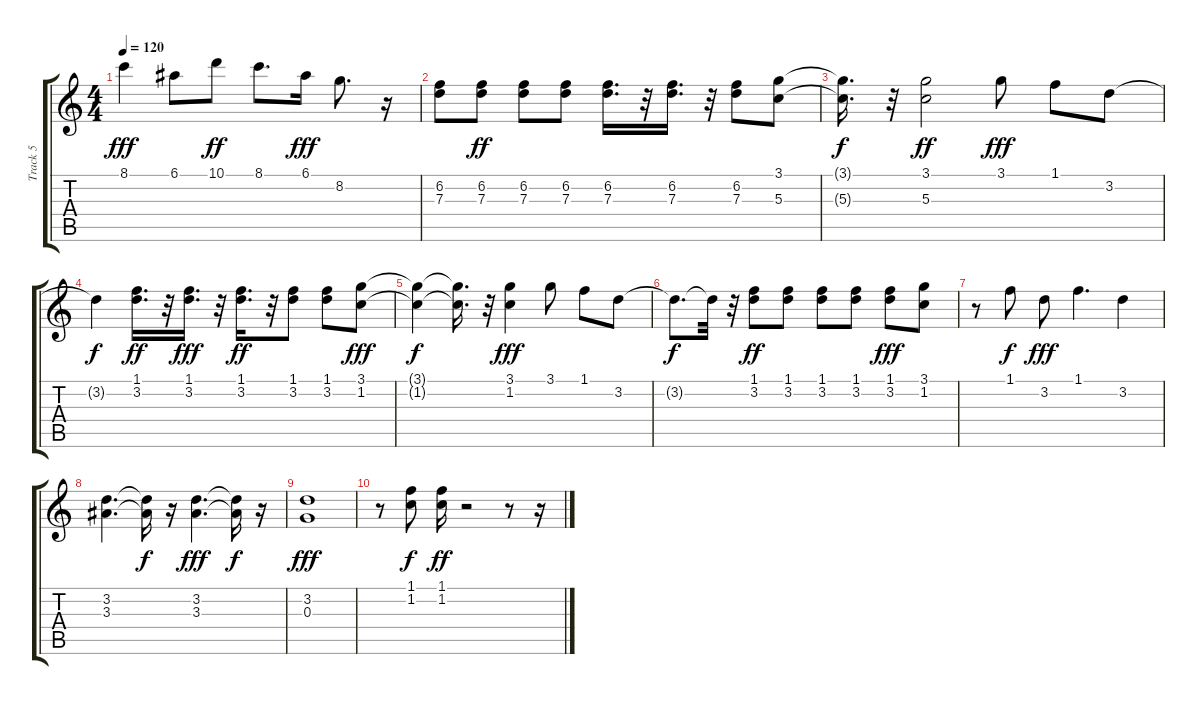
\track ("Track 5" "Track 5") {instrument distortionguitar}
\staff {score tabs}
\tuning (E4 B3 G3 D3 A2 E2) {hide}
\ts (4 4)
\tempo 120
\clef g2
\ks c
8.1.4{dy fff} 6.1.8 10.1.8{dy ff} 8.1.8{d} 6.1.16{dy fff} 8.2.8{d} r.16 |
(6.2 7.3).8 (6.2 7.3).8{dy ff} (6.2 7.3).8 (6.2 7.3).8 (6.2 7.3).16{d} r.32 (6.2 7.3).16{d} r.32 (6.2 7.3).8 (3.1 5.3).8 |
(3.1{t} 5.3{t}).16{d dy f} r.32 (3.1 5.3).2{dy ff} 3.1.8{dy fff} 1.1.8 3.2.8 |
3.2{t}.4{dy f} (1.1 3.2).16{d dy ff} r.32 (1.1 3.2).16{d dy fff} r.32 (1.1 3.2).16{d dy ff} r.32 (1.1 3.2).8 (1.1 3.2).8 (3.1 1.2).8{dy fff} |
(3.1{t} 1.2{t}).4{dy f} (3.1{t} 1.2{t}).16{d} r.32 (3.1 1.2).4{dy fff} 3.1.8 1.1.8 3.2.8 |
3.2{t}.8{d dy f} 3.2{t}.32 r.32 (1.1 3.2).8{dy ff} (1.1 3.2).8 (1.1 3.2).8 (1.1 3.2).8 (1.1 3.2).8{dy fff} (3.1 1.2).8 |
r.8 1.1.8{dy f} 3.2.8{dy fff} 1.1.4{d} 3.2.4 |
(3.2 3.3).4{d} (3.2{t} 3.3{t}).16{dy f} r.16 (3.2 3.3).4{d dy fff} (3.2{t} 3.3{t}).16{dy f} r.16 |
(3.2 0.3).1{dy fff} |
r.8 (1.1 1.2).8{dy f} (1.1 1.2).16{dy ff} r.2 r.8 r.16
